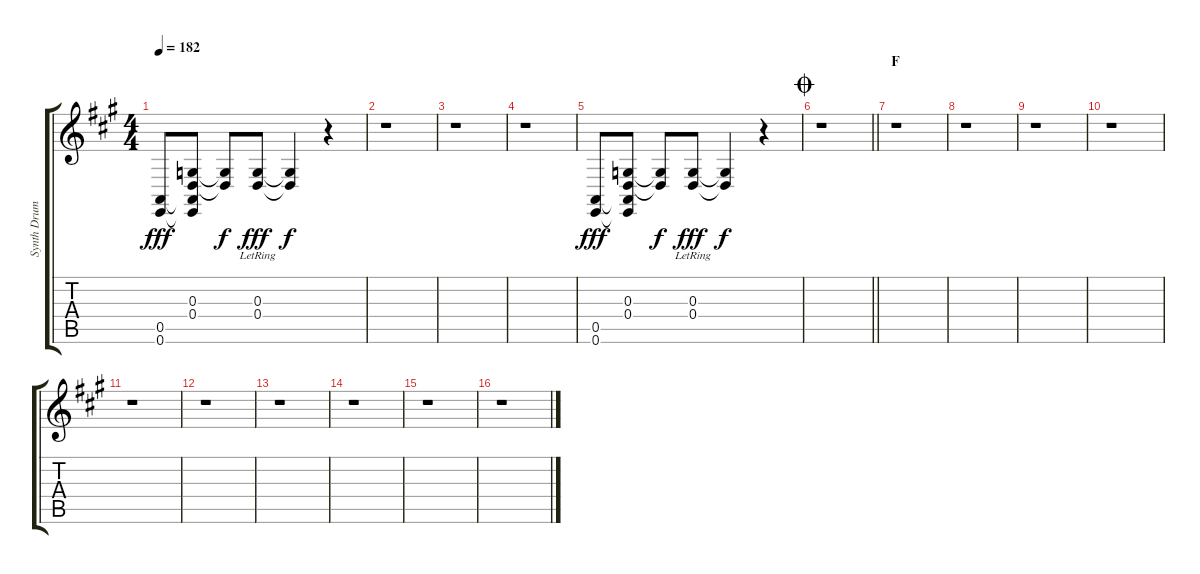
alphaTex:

\track ("Synth Drums." "Synth Drum") {instrument synthdrum}
\staff {score tabs}
\tuning (E4 B3 G3 D3 A2 E2) {hide}
\ts (4 4)
\tempo 182
\clef g2
\ks a
(0.5 0.6).8{dy fff} (0.3 0.4 0.5{t} 0.6{t}).8 (0.3{t} 0.4{t}).8{dy f} (0.3 0.4{lr}).8{dy fff} (0.3{t} 0.4{t}).4{dy f} r.4 |
r.1 |
r.1 |
r.1 |
(0.5 0.6).8{dy fff} (0.3 0.4 0.5{t} 0.6{t}).8 (0.3{t} 0.4{t}).8{dy f} (0.3 0.4{lr}).8{dy fff} (0.3{t} 0.4{t}).4{dy f} r.4 |
\jump coda
\barLineRight lightlight
r.1 |
\section ("" "F")
r.1 |
r.1 |
r.1 |
r.1 |
r.1 |
r.1 |
r.1 |
r.1 |
r.1 |
r.1
